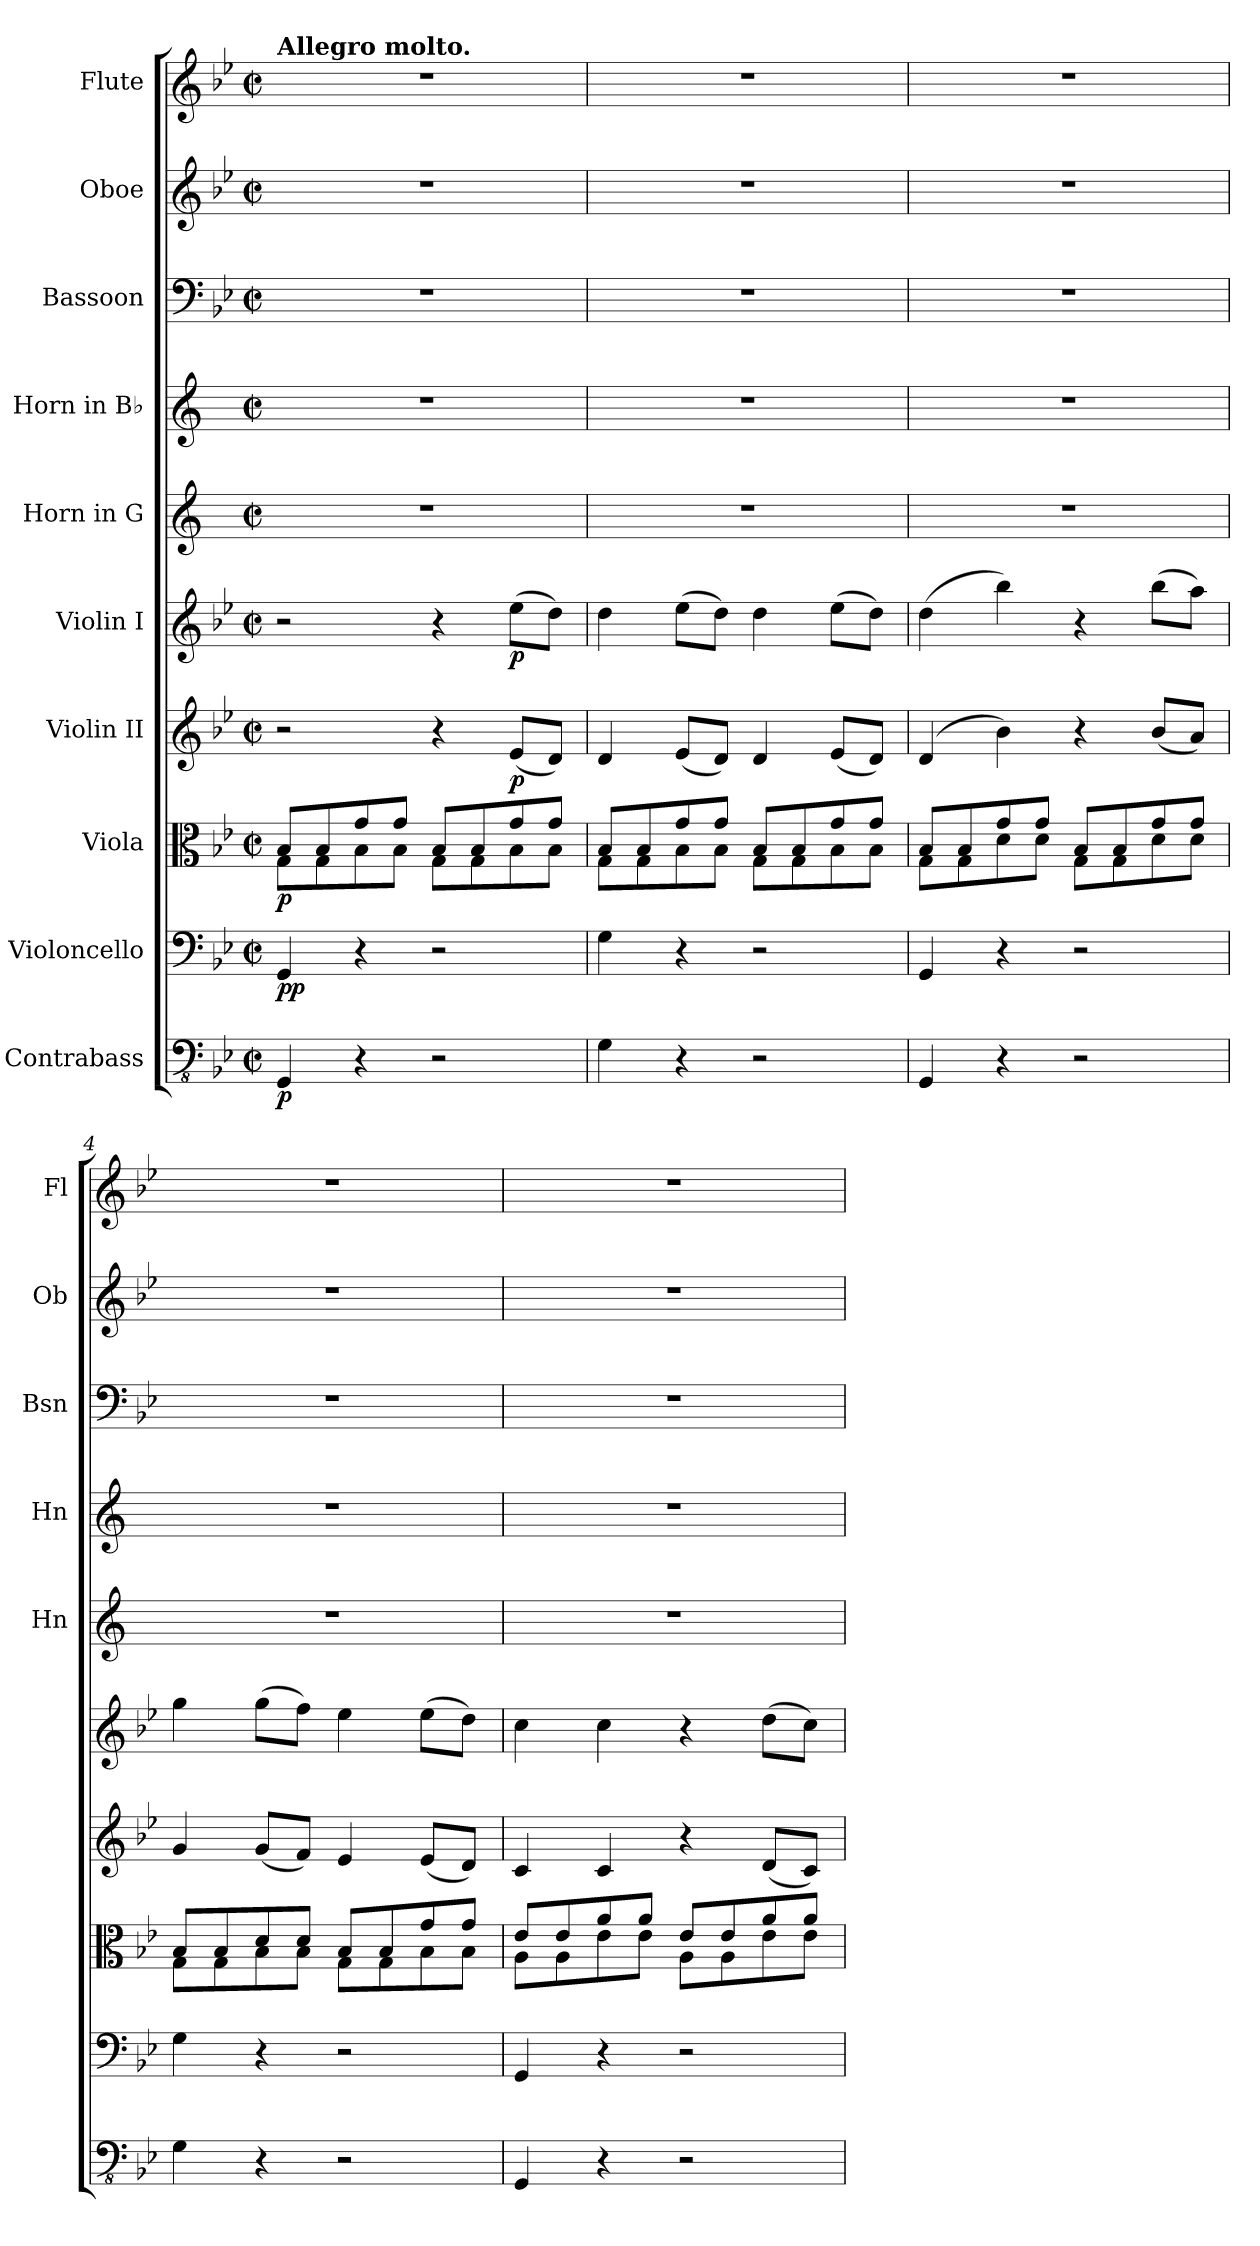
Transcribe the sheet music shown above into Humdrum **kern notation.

**kern	**dynam	**kern	**dynam	**kern	**dynam	**kern	**dynam	**kern	**dynam	**kern	**kern	**kern	**kern	**kern
*part10	*part10	*part9	*part9	*part8	*part8	*part7	*part7	*part6	*part6	*part5	*part4	*part3	*part2	*part1
*staff10	*staff10	*staff9	*staff9	*staff8	*staff8	*staff7	*staff7	*staff6	*staff6	*staff5	*staff4	*staff3	*staff2	*staff1
*I"Contrabass	*	*I"Violoncello	*	*I"Viola	*	*I"Violin II	*	*I"Violin I	*	*I"Horn in G	*I"Horn in B♭	*I"Bassoon	*I"Oboe	*I"Flute
*	*	*	*	*	*	*	*	*	*	*I'Hn	*I'Hn	*I'Bsn	*I'Ob	*I'Fl
*clefFv4	*	*clefF4	*	*clefC3	*	*clefG2	*	*clefG2	*	*clefG2	*clefG2	*clefF4	*clefG2	*clefG2
*	*	*	*	*	*	*	*	*	*	*ITrd3c5	*ITrd1c2	*	*	*
*k[b-e-]	*	*k[b-e-]	*	*k[b-e-]	*	*k[b-e-]	*	*k[b-e-]	*	*k[f#]	*k[b-e-]	*k[b-e-]	*k[b-e-]	*k[b-e-]
*M2/2	*	*M2/2	*	*M2/2	*	*M2/2	*	*M2/2	*	*M2/2	*M2/2	*M2/2	*M2/2	*M2/2
*met(c|)	*	*met(c|)	*	*met(c|)	*	*met(c|)	*	*met(c|)	*	*met(c|)	*met(c|)	*met(c|)	*met(c|)	*met(c|)
=1	=1	=1	=1	=1	=1	=1	=1	=1	=1	=1	=1	=1	=1	=1
*	*	*	*	*^	*	*	*	*	*	*	*	*	*	*
!	!	!	!	!	!	!	!	!	!	!	!	!	!	!	!LO:TX:a:B:t=Allegro molto.
!	!LO:DY:b	!	!LO:DY:b	!	!	!	!	!	!	!	!	!	!	!	!
!	!	!	!LO:DY:n=1:b	!	!	!LO:DY:b	!	!	!	!	!	!	!	!	!
4GGG/	p	4GG/	p p	8B-/L	8G\L	p	2r	.	2r	.	1r	1r	1r	1r	1r
.	.	.	.	8B-/	8G\	.	.	.	.	.	.	.	.	.	.
4r	.	4r	.	8g/	8B-\	.	.	.	.	.	.	.	.	.	.
.	.	.	.	8g/J	8B-\J	.	.	.	.	.	.	.	.	.	.
2r	.	2r	.	8B-/L	8G\L	.	4r	.	4r	.	.	.	.	.	.
.	.	.	.	8B-/	8G\	.	.	.	.	.	.	.	.	.	.
!	!	!	!	!	!	!	!	!LO:DY:b	!	!LO:DY:b	!	!	!	!	!
.	.	.	.	8g/	8B-\	.	(8e-/L	p	(8ee-\L	p	.	.	.	.	.
.	.	.	.	8g/J	8B-\J	.	8d/J)	.	8dd\J)	.	.	.	.	.	.
=2	=2	=2	=2	=2	=2	=2	=2	=2	=2	=2	=2	=2	=2	=2	=2
4GG\	.	4G\	.	8B-/L	8G\L	.	4d/	.	4dd\	.	1r	1r	1r	1r	1r
.	.	.	.	8B-/	8G\	.	.	.	.	.	.	.	.	.	.
4r	.	4r	.	8g/	8B-\	.	(8e-/L	.	(8ee-\L	.	.	.	.	.	.
.	.	.	.	8g/J	8B-\J	.	8d/J)	.	8dd\J)	.	.	.	.	.	.
2r	.	2r	.	8B-/L	8G\L	.	4d/	.	4dd\	.	.	.	.	.	.
.	.	.	.	8B-/	8G\	.	.	.	.	.	.	.	.	.	.
.	.	.	.	8g/	8B-\	.	(8e-/L	.	(8ee-\L	.	.	.	.	.	.
.	.	.	.	8g/J	8B-\J	.	8d/J)	.	8dd\J)	.	.	.	.	.	.
=3	=3	=3	=3	=3	=3	=3	=3	=3	=3	=3	=3	=3	=3	=3	=3
4GGG/	.	4GG/	.	8B-/L	8G\L	.	(4d/	.	(4dd\	.	1r	1r	1r	1r	1r
.	.	.	.	8B-/	8G\	.	.	.	.	.	.	.	.	.	.
4r	.	4r	.	8g/	8d\	.	4b-\)	.	4bb-\)	.	.	.	.	.	.
.	.	.	.	8g/J	8d\J	.	.	.	.	.	.	.	.	.	.
2r	.	2r	.	8B-/L	8G\L	.	4r	.	4r	.	.	.	.	.	.
.	.	.	.	8B-/	8G\	.	.	.	.	.	.	.	.	.	.
.	.	.	.	8g/	8d\	.	(8b-/L	.	(8bb-\L	.	.	.	.	.	.
.	.	.	.	8g/J	8d\J	.	8a/J)	.	8aa\J)	.	.	.	.	.	.
=4	=4	=4	=4	=4	=4	=4	=4	=4	=4	=4	=4	=4	=4	=4	=4
4GG\	.	4G\	.	8B-/L	8G\L	.	4g/	.	4gg\	.	1r	1r	1r	1r	1r
.	.	.	.	8B-/	8G\	.	.	.	.	.	.	.	.	.	.
4r	.	4r	.	8d/	8B-\	.	(8g/L	.	(8gg\L	.	.	.	.	.	.
.	.	.	.	8d/J	8B-\J	.	8f/J)	.	8ff\J)	.	.	.	.	.	.
2r	.	2r	.	8B-/L	8G\L	.	4e-/	.	4ee-\	.	.	.	.	.	.
.	.	.	.	8B-/	8G\	.	.	.	.	.	.	.	.	.	.
.	.	.	.	8g/	8B-\	.	(8e-/L	.	(8ee-\L	.	.	.	.	.	.
.	.	.	.	8g/J	8B-\J	.	8d/J)	.	8dd\J)	.	.	.	.	.	.
=5	=5	=5	=5	=5	=5	=5	=5	=5	=5	=5	=5	=5	=5	=5	=5
4GGG/	.	4GG/	.	8e-/L	8A\L	.	4c/	.	4cc\	.	1r	1r	1r	1r	1r
.	.	.	.	8e-/	8A\	.	.	.	.	.	.	.	.	.	.
4r	.	4r	.	8a/	8e-\	.	4c/	.	4cc\	.	.	.	.	.	.
.	.	.	.	8a/J	8e-\J	.	.	.	.	.	.	.	.	.	.
2r	.	2r	.	8e-/L	8A\L	.	4r	.	4r	.	.	.	.	.	.
.	.	.	.	8e-/	8A\	.	.	.	.	.	.	.	.	.	.
.	.	.	.	8a/	8e-\	.	(8d/L	.	(8dd\L	.	.	.	.	.	.
.	.	.	.	8a/J	8e-\J	.	8c/J)	.	8cc\J)	.	.	.	.	.	.
*	*	*	*	*v	*v	*	*	*	*	*	*	*	*	*	*
=	=	=	=	=	=	=	=	=	=	=	=	=	=	=
*-	*-	*-	*-	*-	*-	*-	*-	*-	*-	*-	*-	*-	*-	*-
